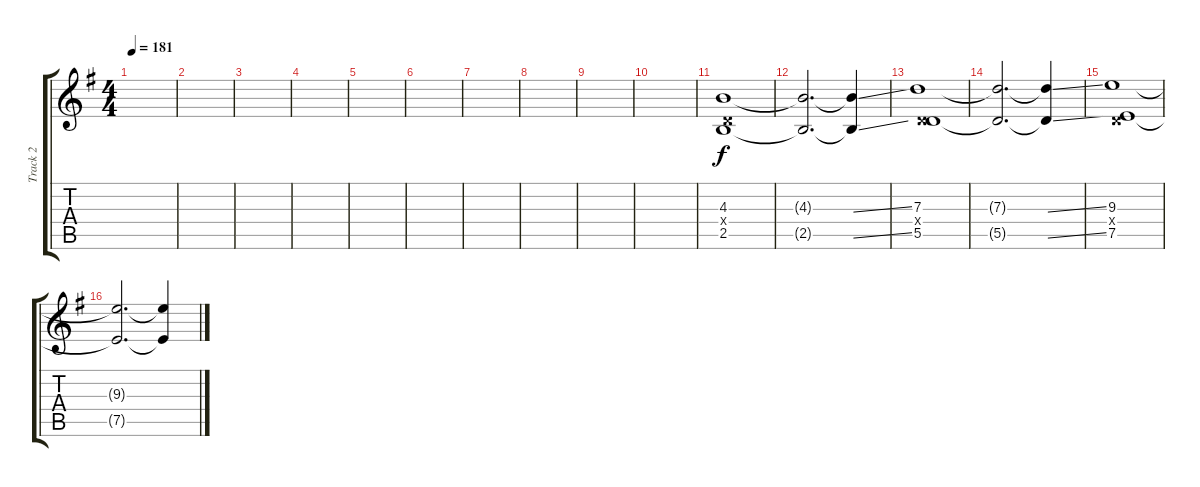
\track ("Track 2" "Track 2") {instrument distortionguitar}
\staff {score tabs}
\tuning (E4 B3 G3 D3 A2 E2) {hide}
\ts (4 4)
\tempo 181
\clef g2
\ks g
|
|
|
|
|
|
|
|
|
|
(4.3 0.4{x} 2.5).1 |
(4.3{t} 2.5{t}).2{d} (4.3{ss t} 2.5{ss t}).4 |
(7.3 0.4{x} 5.5).1 |
(7.3{t} 5.5{t}).2{d} (7.3{ss t} 5.5{ss t}).4 |
(9.3 0.4{x} 7.5).1 |
(9.3{t} 7.5{t}).2{d} (9.3{ss t} 7.5{ss t}).4
